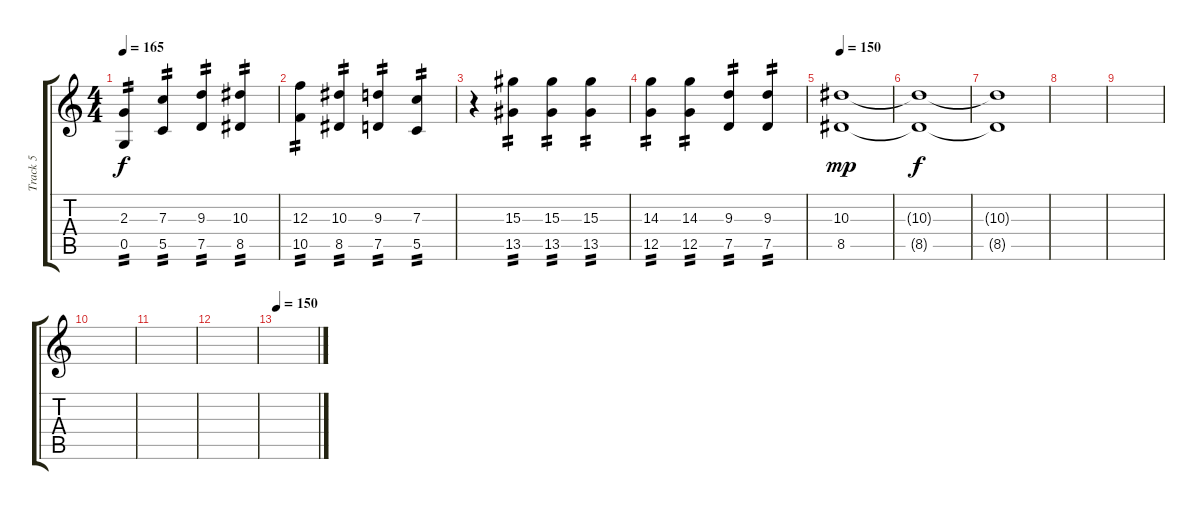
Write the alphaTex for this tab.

\track ("Track 5" "Track 5") {instrument distortionguitar}
\staff {score tabs}
\tuning (D4 A3 F3 C3 G2 C2) {hide}
\ts (4 4)
\tempo 165
\clef g2
\ks c
(2.3 0.5).4{tp 2 dy f} (7.3 5.5).4{tp 2} (9.3 7.5).4{tp 2} (10.3 8.5).4{tp 2} |
(12.3 10.5).4{tp 2} (10.3 8.5).4{tp 2} (9.3 7.5).4{tp 2} (7.3 5.5).4{tp 2} |
r.4 (15.3 13.5).4{tp 2} (15.3 13.5).4{tp 2} (15.3 13.5).4{tp 2} |
(14.3 12.5).4{tp 2} (14.3 12.5).4{tp 2} (9.3 7.5).4{tp 2} (9.3 7.5).4{tp 2} |
\tempo 150
(10.3 8.5).1{dy mp} |
(10.3{t} 8.5{t}).1{dy f} |
(10.3{t} 8.5{t}).1 |
|
|
|
|
|
\tempo 150
